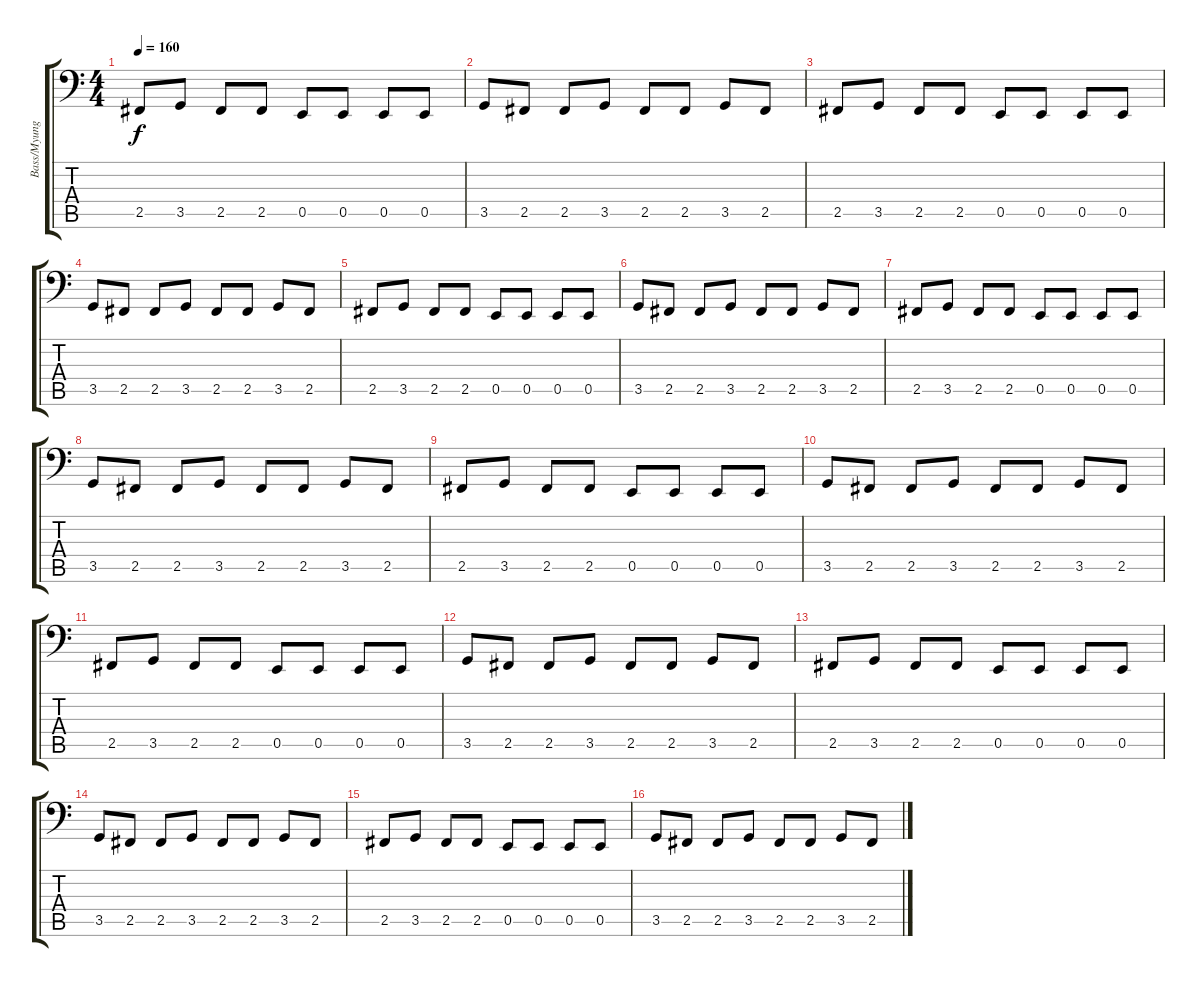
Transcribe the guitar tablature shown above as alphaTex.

\track ("Bass/Myung" "Bass/Myung") {instrument electricbassfinger}
\staff {score tabs}
\tuning (C3 G2 D2 A1 E1 B0) {hide}
\ts (4 4)
\tempo 160
\clef f4
\ks c
2.5.8{dy f} 3.5.8 2.5.8 2.5.8 0.5.8 0.5.8 0.5.8 0.5.8 |
3.5.8 2.5.8 2.5.8 3.5.8 2.5.8 2.5.8 3.5.8 2.5.8 |
2.5.8 3.5.8 2.5.8 2.5.8 0.5.8 0.5.8 0.5.8 0.5.8 |
3.5.8 2.5.8 2.5.8 3.5.8 2.5.8 2.5.8 3.5.8 2.5.8 |
2.5.8 3.5.8 2.5.8 2.5.8 0.5.8 0.5.8 0.5.8 0.5.8 |
3.5.8 2.5.8 2.5.8 3.5.8 2.5.8 2.5.8 3.5.8 2.5.8 |
2.5.8 3.5.8 2.5.8 2.5.8 0.5.8 0.5.8 0.5.8 0.5.8 |
3.5.8 2.5.8 2.5.8 3.5.8 2.5.8 2.5.8 3.5.8 2.5.8 |
2.5.8 3.5.8 2.5.8 2.5.8 0.5.8 0.5.8 0.5.8 0.5.8 |
3.5.8 2.5.8 2.5.8 3.5.8 2.5.8 2.5.8 3.5.8 2.5.8 |
2.5.8 3.5.8 2.5.8 2.5.8 0.5.8 0.5.8 0.5.8 0.5.8 |
3.5.8 2.5.8 2.5.8 3.5.8 2.5.8 2.5.8 3.5.8 2.5.8 |
2.5.8 3.5.8 2.5.8 2.5.8 0.5.8 0.5.8 0.5.8 0.5.8 |
3.5.8 2.5.8 2.5.8 3.5.8 2.5.8 2.5.8 3.5.8 2.5.8 |
2.5.8 3.5.8 2.5.8 2.5.8 0.5.8 0.5.8 0.5.8 0.5.8 |
3.5.8 2.5.8 2.5.8 3.5.8 2.5.8 2.5.8 3.5.8 2.5.8
